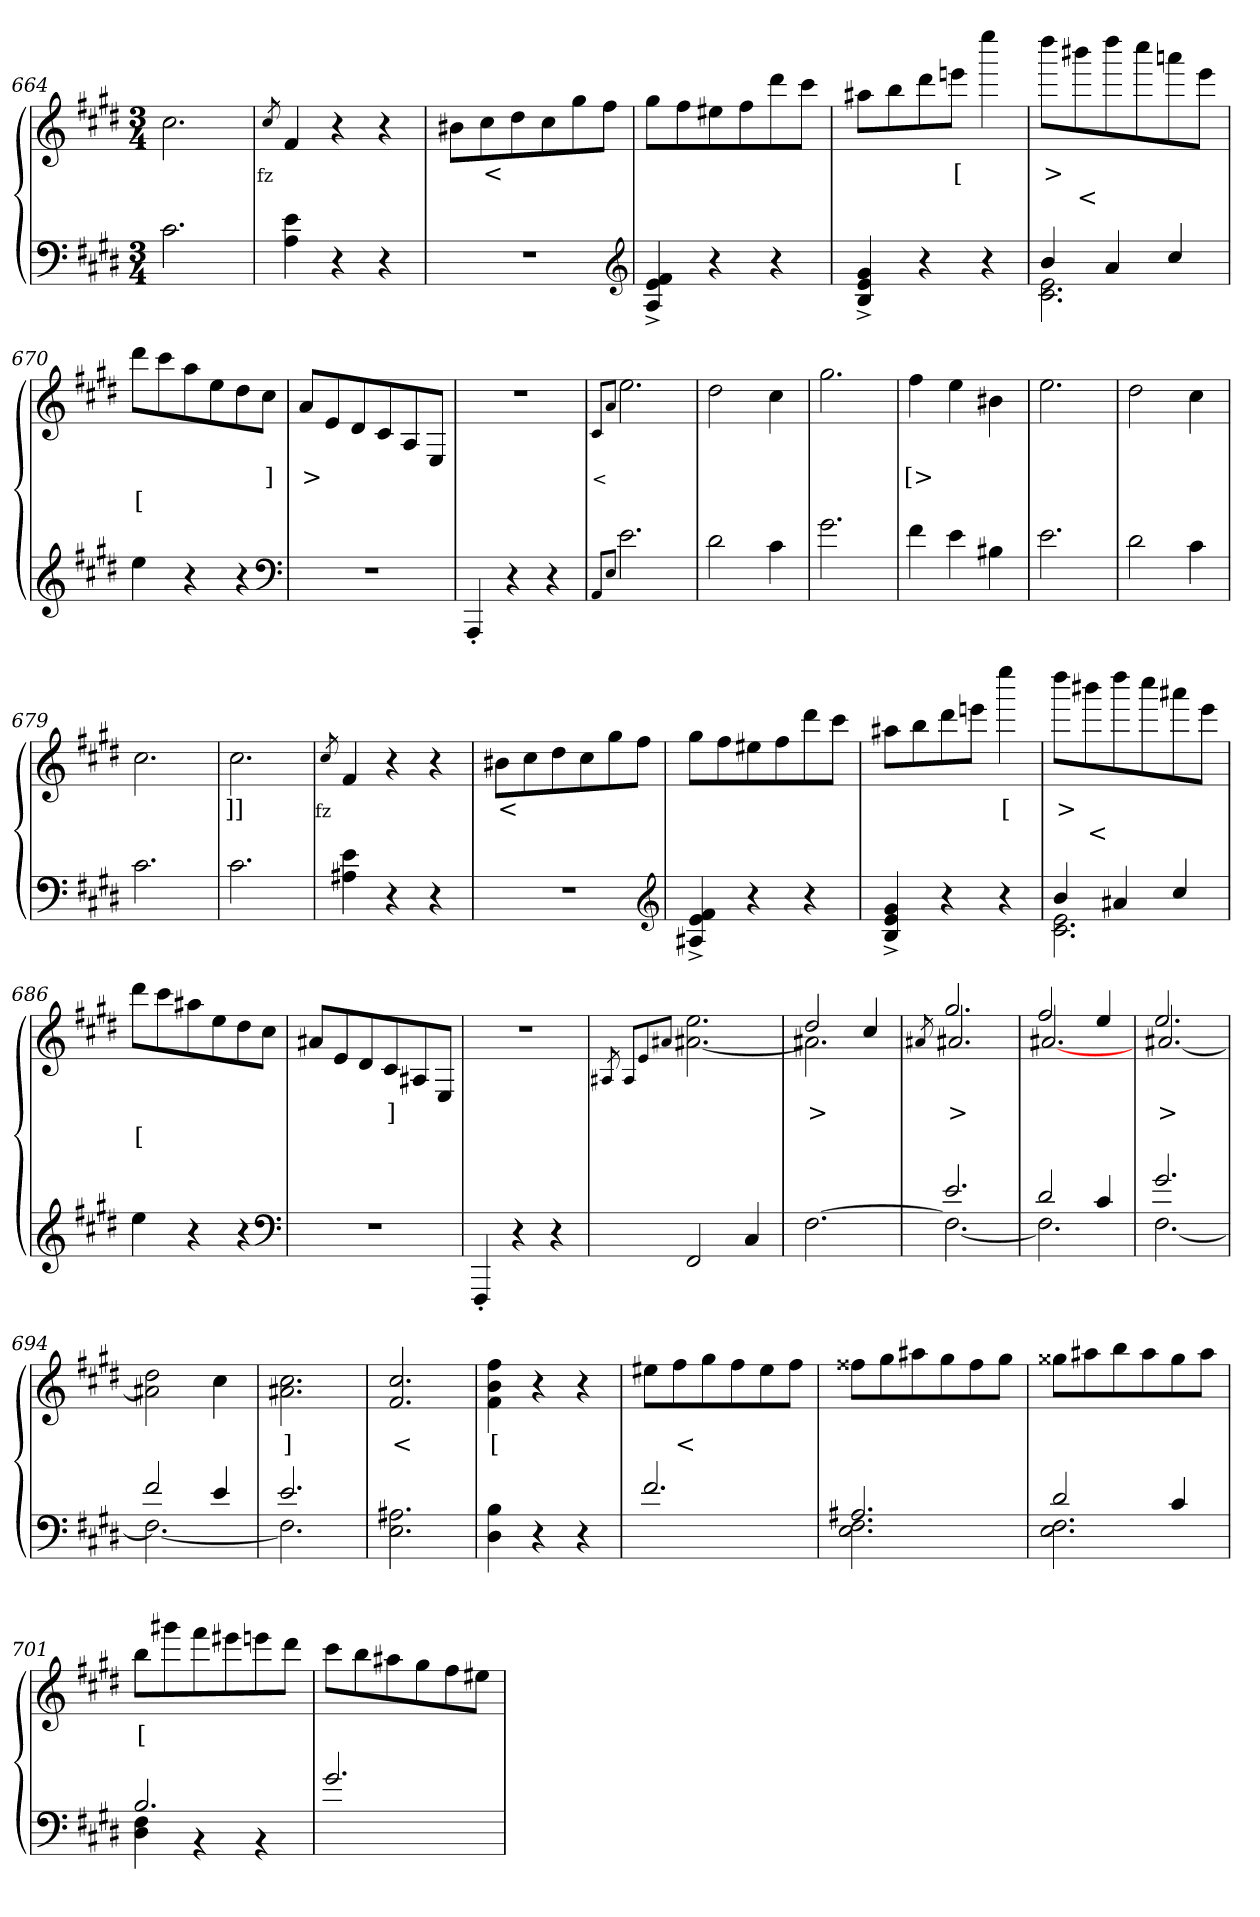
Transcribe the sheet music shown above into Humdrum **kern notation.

**kern	**kern	**text	**text
*part2	*part1	*part1	*part1
*staff2	*staff1	*staff1	*staff1
*clefF4	*clefG2	*	*
*k[f#c#g#d#]	*k[f#c#g#d#]	*	*
*M3/4	*M3/4	*	*
=664	=664	=664	=664
2.c#	2.cc#	.	.
=665	=665	=665	=665
.	8qcc#/	fz	.
4e 4A	4f#	.	.
4r	4r	.	.
4r	4r	.	.
=666	=666	=666	=666
2.r	8b#XL	.	.
.	8cc#	<	.
.	8dd#	.	.
.	8cc#	.	.
.	8gg#	.	.
.	8ff#J	.	.
*clefG2	*	*	*
=667	=667	=667	=667
4f#^> 4e^> 4A^>	8gg#L	.	.
.	8ff#	.	.
4r	8ee#X	.	.
.	8ff#	.	.
4r	8ddd#	.	.
.	8ccc#J	.	.
=668	=668	=668	=668
4g#^> 4e^> 4B^>	8aa#XL	.	.
.	8bb	.	.
4r	8ddd#	.	.
.	8eeenJ	[	.
4r	4eeee	.	.
=669	=669	=669	=669
*^	*	*	*
4b	2.e 2.c#	8dddd#L	>	.
.	.	8bbb#X	.	<
4a	.	8dddd#	.	.
.	.	8cccc#	.	.
4cc#	.	8aaan	.	.
.	.	8eeeJ	.	.
*v	*v	*	*	*
=670	=670	=670	=670
4ee	8ddd#L	.	[
.	8ccc#	.	.
4r	8aa	.	.
.	8ee	.	.
4r	8dd#	.	.
.	8cc#J	]	.
*clefF4	*	*	*
=671	=671	=671	=671
2.r	8aL	>	.
.	8e	.	.
.	8d#	.	.
.	8c#	.	.
.	8A	.	.
.	8EJ	.	.
=672	=672	=672	=672
4AAA'>	2.r	.	.
4r	.	.	.
4r	.	.	.
=673	=673	=673	=673
8qqAA/L	8qqc#/L	<	.
8qqE/J	8qqa/J	.	.
2.e	2.ee	.	.
=674	=674	=674	=674
2d#	2dd#	.	.
4c#	4cc#	.	.
=675	=675	=675	=675
2.g#	2.gg#	.	.
=676	=676	=676	=676
4f#	4ff#	[>	.
4e	4ee	.	.
4B#X	4b#X	.	.
=677	=677	=677	=677
2.e	2.ee	.	.
=678	=678	=678	=678
2d#	2dd#	.	.
4c#	4cc#	.	.
=679	=679	=679	=679
2.c#	2.cc#	.	.
=680	=680	=680	=680
2.c#	2.cc#	]]	.
=681	=681	=681	=681
.	8qcc#/	fz	.
4e 4A#X	4f#	.	.
4r	4r	.	.
4r	4r	.	.
=682	=682	=682	=682
2.r	8b#XL	<	.
.	8cc#	.	.
.	8dd#	.	.
.	8cc#	.	.
.	8gg#	.	.
.	8ff#J	.	.
*clefG2	*	*	*
=683	=683	=683	=683
4f#^> 4e^> 4A#X^>	8gg#L	.	.
.	8ff#	.	.
4r	8ee#X	.	.
.	8ff#	.	.
4r	8ddd#	.	.
.	8ccc#J	.	.
=684	=684	=684	=684
4g#^> 4e^> 4B^>	8aa#XL	.	.
.	8bb	.	.
4r	8ddd#	.	.
.	8eeenJ	.	.
4r	4eeee	[	.
=685	=685	=685	=685
*^	*	*	*
4b	2.e 2.c#	8dddd#L	>	.
.	.	8bbb#X	.	<
4a#X	.	8dddd#	.	.
.	.	8cccc#	.	.
4cc#	.	8aaa#X	.	.
.	.	8eeeJ	.	.
*v	*v	*	*	*
=686	=686	=686	=686
4ee	8ddd#L	.	[
.	8ccc#	.	.
4r	8aa#X	.	.
.	8ee	.	.
4r	8dd#	.	.
.	8cc#J	.	.
*clefF4	*	*	*
=687	=687	=687	=687
2.r	8a#XL	.	.
.	8e	.	.
.	8d#	.	.
.	8c#	]	.
.	8A#	.	.
.	8EJ	.	.
=688	=688	=688	=688
4FFF#'>	2.r	.	.
4r	.	.	.
4r	.	.	.
=689	=689	=689	=689
.	8qA#X/	.	.
.	8qqA#/L	.	.
.	8qqe/	.	.
.	8qqa#/J	.	.
2FF#	2.ee [2.a#	.	.
4C#	.	.	.
=690	=690	=690	=690
*	*^	*	*
[2.F#	2dd#	2.a#X]	>	.
.	4cc#	.	.	.
=691	=691	=691	=691	=691
.	8qa#X/	.	.	.
*^	*	*	*	*
2.e	2.F#_	2.gg#	2.a#/	>	.
=692	=692	=692	=692	=692	=692
2d#	2.F#]	2ff#	[2.a#X/	.	.
4c#	.	4ee	.	.	.
=693	=693	=693	=693	=693	=693
2.g#	[2.F#	2.ee	[2.a#X/	>	.
*	*	*v	*v	*	*
=694	=694	=694	=694	=694
2f#	2.F#_	2dd# 2a#X]	.	.
4e	.	4cc#	.	.
=695	=695	=695	=695	=695
2.e	2.F#]	2.cc# 2.a#X	]	.
*v	*v	*	*	*
=696	=696	=696	=696
2.A#X 2.E	2.cc# 2.f#	<	.
=697	=697	=697	=697
4B 4D#	4ff# 4b 4f#	[	.
4r	4r	.	.
4r	4r	.	.
=698	=698	=698	=698
2.f#/	8ee#XL	.	.
.	8ff#	<	.
.	8gg#	.	.
.	8ff#	.	.
.	8ee#	.	.
.	8ff#J	.	.
=699	=699	=699	=699
*^	*	*	*
2.A#X	2.F# 2.E	8ff##XL	.	.
.	.	8gg#	.	.
.	.	8aa#X	.	.
.	.	8gg#	.	.
.	.	8ff##	.	.
.	.	8gg#J	.	.
=700	=700	=700	=700	=700
2d#	2.F# 2.E	8gg##XL	.	.
.	.	8aa#X	.	.
.	.	8bb	.	.
.	.	8aa#	.	.
4c#	.	8gg##	.	.
.	.	8aa#J	.	.
=701	=701	=701	=701	=701
2.B	4F# 4D#	8bbL	[	.
.	.	8ggg#X	.	.
.	4r	8fff#	.	.
.	.	8eee#X	.	.
.	4r	8eeen	.	.
.	.	8ddd#J	.	.
*v	*v	*	*	*
=702	=702	=702	=702
2.g#/	8ccc#L	.	.
.	8bb	.	.
.	8aa#X	.	.
.	8gg#	.	.
.	8ff#	.	.
.	8ee#XJ	.	.
=	=	=	=
*-	*-	*-	*-
